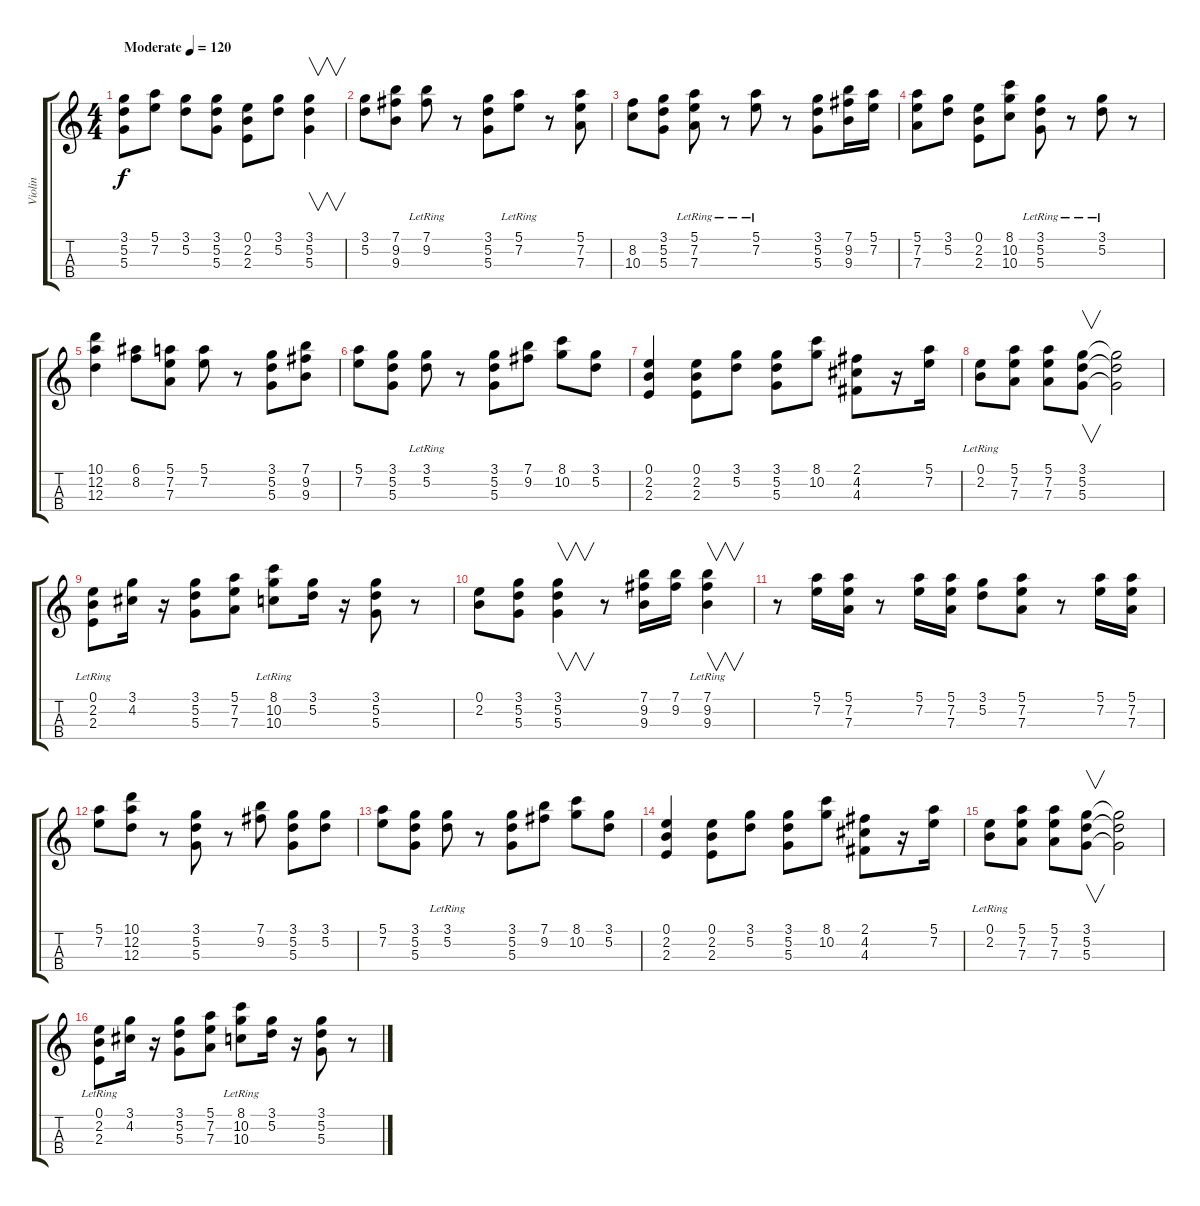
\track ("Violin" "Violin") {instrument violin}
\staff {score tabs}
\tuning (E5 A4 D4 G3) {hide}
\ts (4 4)
\tempo (120 "Moderate")
\clef g2
\ks c
(3.1 5.2 5.3).8{dy f instrument violin} (5.1 7.2).8 (3.1 5.2).8 (3.1 5.2 5.3).8 (0.1 2.2 2.3).8 (3.1 5.2).8 (3.1 5.2 5.3).4{v} |
(3.1 5.2).8 (7.1 9.2 9.3).8 (7.1{lr} 9.2).8 r.8 (3.1 5.2 5.3).8 (5.1 7.2{lr}).8 r.8 (5.1 7.2 7.3).8 |
(8.2 10.3).8 (3.1 5.2 5.3).8 (5.1{lr} 7.2{lr} 7.3{lr}).8 r.8 (5.1{lr} 7.2{lr}).8 r.8 (3.1 5.2 5.3).8 (7.1 9.2 9.3).16 (5.1 7.2).16 |
(5.1 7.2 7.3).8 (3.1 5.2).8 (0.1 2.2 2.3).8 (8.1 10.2 10.3).8 (3.1{lr} 5.2{lr} 5.3{lr}).8 r.8 (3.1{lr} 5.2{lr}).8 r.8 |
(10.1 12.2 12.3).4 (6.1 8.2).8 (5.1 7.2 7.3).8 (5.1 7.2).8 r.8 (3.1 5.2 5.3).8 (7.1 9.2 9.3).8 |
(5.1 7.2).8 (3.1 5.2 5.3).8 (3.1 5.2{lr}).8 r.8 (3.1 5.2 5.3).8 (7.1 9.2).8 (8.1 10.2).8 (3.1 5.2).8 |
(0.1 2.2 2.3).4 (0.1 2.2 2.3).8 (3.1 5.2).8 (3.1 5.2 5.3).8 (8.1 10.2).8 (2.1 4.2 4.3).8 r.16 (5.1 7.2).16 |
(0.1{lr} 2.2).8 (5.1 7.2 7.3).8 (5.1 7.2 7.3).8 (3.1 5.2 5.3).8{v} (3.1{t} 5.2{t} 5.3{t}).2 |
(0.1 2.2{lr} 2.3).8 (3.1 4.2).16 r.16 (3.1 5.2 5.3).8 (5.1 7.2 7.3).8 (8.1 10.2{lr} 10.3).8 (3.1 5.2).16 r.16 (3.1 5.2 5.3).8 r.8 |
(0.1 2.2).8 (3.1 5.2 5.3).8 (3.1 5.2 5.3).4{v} r.8 (7.1 9.2 9.3).16 (7.1 9.2).16 (7.1 9.2 9.3{lr}).4{v} |
r.8 (5.1 7.2).16 (5.1 7.2 7.3).16 r.8 (5.1 7.2).16 (5.1 7.2 7.3).16 (3.1 5.2).8 (5.1 7.2 7.3).8 r.8 (5.1 7.2).16 (5.1 7.2 7.3).16 |
(5.1 7.2).8 (10.1 12.2 12.3).8 r.8 (3.1 5.2 5.3).8 r.8 (7.1 9.2).8 (3.1 5.2 5.3).8 (3.1 5.2).8 |
(5.1 7.2).8 (3.1 5.2 5.3).8 (3.1 5.2{lr}).8 r.8 (3.1 5.2 5.3).8 (7.1 9.2).8 (8.1 10.2).8 (3.1 5.2).8 |
(0.1 2.2 2.3).4 (0.1 2.2 2.3).8 (3.1 5.2).8 (3.1 5.2 5.3).8 (8.1 10.2).8 (2.1 4.2 4.3).8 r.16 (5.1 7.2).16 |
(0.1 2.2{lr}).8 (5.1 7.2 7.3).8 (5.1 7.2 7.3).8 (3.1 5.2 5.3).8{v} (3.1{t} 5.2{t} 5.3{t}).2 |
(0.1 2.2{lr} 2.3).8 (3.1 4.2).16 r.16 (3.1 5.2 5.3).8 (5.1 7.2 7.3).8 (8.1 10.2 10.3{lr}).8 (3.1 5.2).16 r.16 (3.1 5.2 5.3).8 r.8
